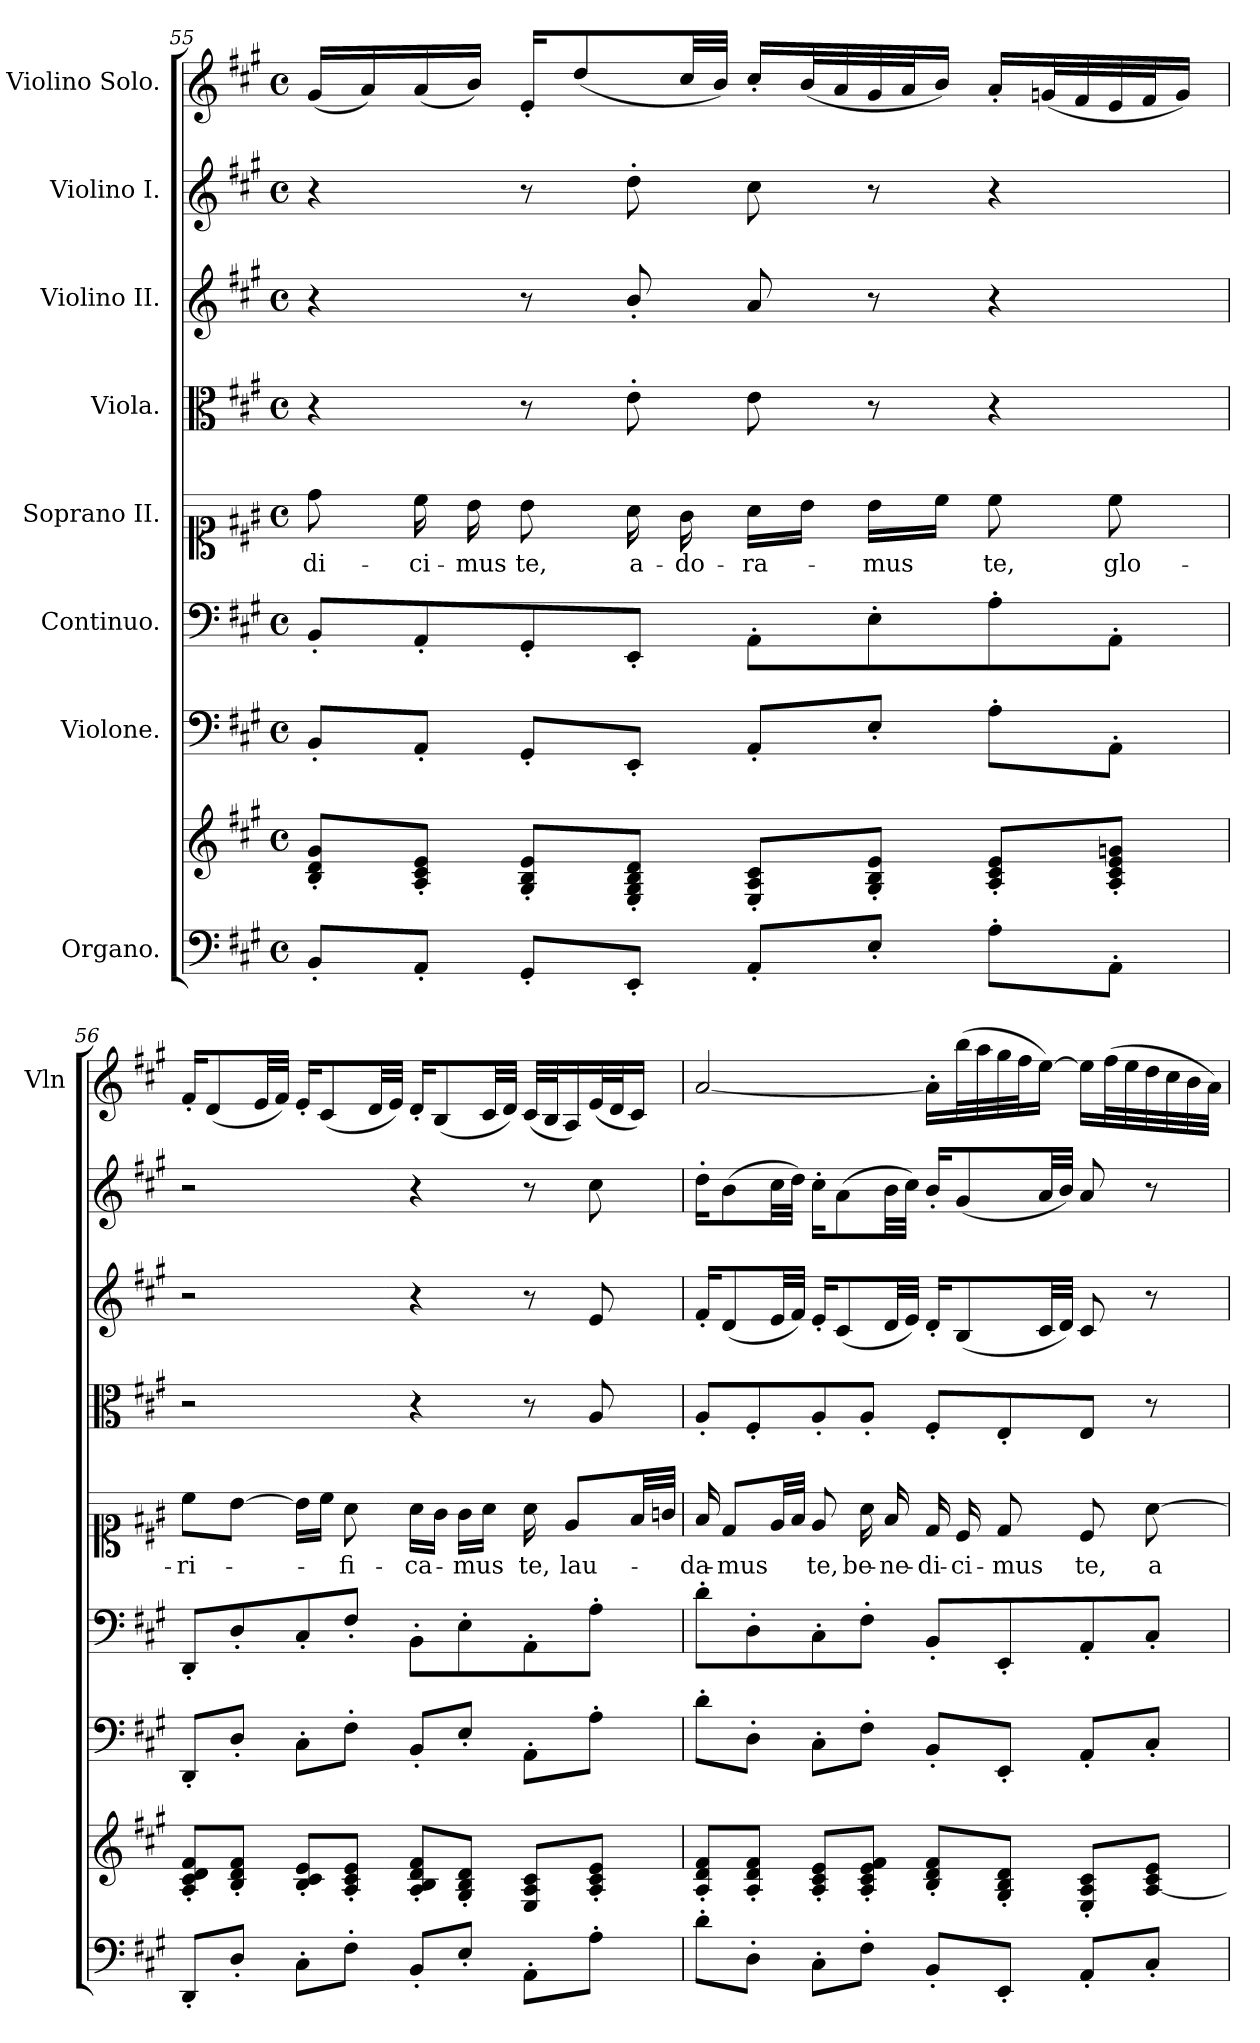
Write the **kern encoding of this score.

**kern	**kern	**kern	**kern	**kern	**text	**kern	**kern	**kern	**kern
*part8	*part8	*part7	*part6	*part5	*part5	*part4	*part3	*part2	*part1
*staff9	*staff8	*staff7	*staff6	*staff5	*staff5	*staff4	*staff3	*staff2	*staff1
*I"Organo.	*	*I"Violone.	*I"Continuo.	*I"Soprano II.	*	*I"Viola.	*I"Violino II.	*I"Violino I.	*I"Violino Solo.
*	*	*	*	*	*	*	*	*	*I'Vln
*clefF4	*clefG2	*clefF4	*clefF4	*clefC1	*	*clefC3	*clefG2	*clefG2	*clefG2
*	*	*ITrd7c12	*	*	*	*	*	*	*
*k[f#c#g#]	*k[f#c#g#]	*k[f#c#g#]	*k[f#c#g#]	*k[f#c#g#]	*	*k[f#c#g#]	*k[f#c#g#]	*k[f#c#g#]	*k[f#c#g#]
*M4/4	*M4/4	*M4/4	*M4/4	*M4/4	*	*M4/4	*M4/4	*M4/4	*M4/4
*met(c)	*met(c)	*met(c)	*met(c)	*met(c)	*	*met(c)	*met(c)	*met(c)	*met(c)
=55	=55	=55	=55	=55	=55	=55	=55	=55	=55
!	!	!	!	!	!LO:LY:b	!	!	!	!
8BB'/L	8B'/ 8d'/ 8g#'/L	8BBB'/L	8BB'/L	8dd\	-di-	4r	4r	4r	(16g#/LL
.	.	.	.	.	.	.	.	.	16a/)
!	!	!	!	!	!LO:LY:b	!	!	!	!
8AA'/J	8A'/ 8c#'/ 8e'/J	8AAA'/J	8AA'/	16cc#\	-ci-	.	.	.	(16a/
!	!	!	!	!	!LO:LY:b	!	!	!	!
.	.	.	.	16b\	-mus	.	.	.	16b/JJ)
!	!	!	!	!	!LO:LY:b	!	!	!	!
8GG#'/L	8G#'/ 8B'/ 8e'/L	8GGG#'/L	8GG#'/	8b\	te,	8r	8r	8r	16e'/KL
.	.	.	.	.	.	.	.	.	(8dd/
!	!	!	!	!	!LO:LY:b	!	!	!	!
8EE'/J	8E'/ 8G#'/ 8B'/ 8d'/J	8EEE'/J	8EE'/J	16a\	a-	8e'\	8b'/	8dd'\	.
!	!	!	!	!	!LO:LY:b	!	!	!	!
.	.	.	.	16g#\	-do-	.	.	.	32cc#/LL
.	.	.	.	.	.	.	.	.	32b/JJJ)
!	!	!	!	!	!LO:LY:b	!	!	!	!
8AA'/L	8E'/ 8A'/ 8c#'/L	8AAA'/L	8AA'\L	16a\LL	-ra-	8e\	8a/	8cc#\	16cc#'/LL
.	.	.	.	16b\JJ	.	.	.	.	(32b/L
.	.	.	.	.	.	.	.	.	32a/
!	!	!	!	!	!LO:LY:b	!	!	!	!
8E'/J	8G#'/ 8B'/ 8e'/J	8EE'/J	8E'\	16b\LL	-mus	8r	8r	8r	32g#/
.	.	.	.	.	.	.	.	.	32a/J
.	.	.	.	16cc#\JJ	.	.	.	.	16b/JJ)
!	!	!	!	!	!LO:LY:b	!	!	!	!
8A'\L	8A'/ 8c#'/ 8e'/L	8AA'\L	8A'\	8cc#\	te,	4r	4r	4r	16a'/LL
.	.	.	.	.	.	.	.	.	(32gn/L
.	.	.	.	.	.	.	.	.	32f#/
!	!	!	!	!	!LO:LY:b	!	!	!	!
8AA'\J	8A'/ 8c#'/ 8e'/ 8gn'/J	8AAA'\J	8AA'\J	8cc#\	glo-	.	.	.	32e/
.	.	.	.	.	.	.	.	.	32f#/J
.	.	.	.	.	.	.	.	.	16g/JJ)
!!LO:PB:g=z
=56	=56	=56	=56	=56	=56	=56	=56	=56	=56
!	!	!	!	!	!LO:LY:b	!	!	!	!
8DD'/L	8A'/ 8c#'/ 8d'/ 8f#'/L	8DDD'/L	8DD'/L	8cc#\L	-ri-	2r	2r	2r	16f#'/KL
.	.	.	.	.	.	.	.	.	(8d/
8D'/J	8B'/ 8d'/ 8f#'/J	8DD'/J	8D'/	[8b\J	.	.	.	.	.
.	.	.	.	.	.	.	.	.	32e/LL
.	.	.	.	.	.	.	.	.	32f#/JJJ)
8C#'\L	8B'/ 8c#'/ 8e'/L	8CC#'\L	8C#'/	16b\LL]	.	.	.	.	16e'/KL
.	.	.	.	16cc#\JJ	.	.	.	.	(8c#/
!	!	!	!	!	!LO:LY:b	!	!	!	!
8F#'\J	8A'/ 8c#'/ 8e'/J	8FF#'\J	8F#'/J	8a\	-fi-	.	.	.	.
.	.	.	.	.	.	.	.	.	32d/LL
.	.	.	.	.	.	.	.	.	32e/JJJ)
!	!	!	!	!	!LO:LY:b	!	!	!	!
8BB'/L	8A'/ 8B'/ 8d'/ 8f#'/L	8BBB'/L	8BB'\L	16a\LL	-ca-	4r	4r	4r	16d'/KL
.	.	.	.	16g#\JJ	.	.	.	.	(8B/
!	!	!	!	!	!LO:LY:b	!	!	!	!
8E'/J	8G#'/ 8B'/ 8d'/J	8EE'/J	8E'\	16g#\LL	-mus	.	.	.	.
.	.	.	.	16a\JJ	.	.	.	.	32c#/LL
.	.	.	.	.	.	.	.	.	32d/JJJ)
!	!	!	!	!	!LO:LY:b	!	!	!	!
8AA'\L	8E/ 8A/ 8c#/L	8AAA'\L	8AA'\	16a\	te,	8r	8r	8r	(32c#/LLL
.	.	.	.	.	.	.	.	.	32B/J
!	!	!	!	!	!LO:LY:b	!	!	!	!
.	.	.	.	8e/L	lau-	.	.	.	16A/)
8A'\J	8A'/ 8c#'/ 8e'/J	8AA'\J	8A'\J	.	.	8A/	8e/	8cc#\	(32e/L
.	.	.	.	.	.	.	.	.	32d/J
.	.	.	.	32f#/LL	.	.	.	.	16c#/JJ)
.	.	.	.	32gn/JJJ	.	.	.	.	.
=57	=57	=57	=57	=57	=57	=57	=57	=57	=57
!	!	!	!	!	!LO:LY:b	!	!	!	!
8d'\L	8A'/ 8d'/ 8f#'/L	8D'\L	8d'\L	16f#/	-da-	8A'/L	16f#'/KL	16dd'\KL	[2a/
!	!	!	!	!	!LO:LY:b	!	!	!	!
.	.	.	.	8d/L	-mus	.	(8d/	(8b\	.
8D'\J	8A'/ 8d'/ 8f#'/J	8DD'\J	8D'\	.	.	8F#'/	.	.	.
.	.	.	.	32e/LL	.	.	32e/LL	32cc#\LL	.
.	.	.	.	32f#/JJJ	.	.	32f#/JJJ)	32dd\JJJ)	.
!	!	!	!	!	!LO:LY:b	!	!	!	!
8C#'\L	8A'/ 8c#'/ 8e'/L	8CC#'\L	8C#'\	8e/	te,	8A'/	16e'/KL	16cc#'\KL	.
.	.	.	.	.	.	.	(8c#/	(8a\	.
!	!	!	!	!	!LO:LY:b	!	!	!	!
8F#'\J	8A'/ 8c#'/ 8e'/ 8f#'/J	8FF#'\J	8F#'\J	16a\	be-	8A'/J	.	.	.
!	!	!	!	!	!LO:LY:b	!	!	!	!
.	.	.	.	16f#/	-ne-	.	32d/LL	32b\LL	.
.	.	.	.	.	.	.	32e/JJJ)	32cc#\JJJ)	.
!	!	!	!	!	!LO:LY:b	!	!	!	!
8BB'/L	8B'/ 8d'/ 8f#'/L	8BBB'/L	8BB'/L	16d/	-di-	8F#'/L	16d'/KL	16b'/KL	16a'\LL]
!	!	!	!	!	!LO:LY:b	!	!	!	!
.	.	.	.	16c#/	-ci-	.	(8B/	(8g#/	(32bb\L
.	.	.	.	.	.	.	.	.	32aa\
!	!	!	!	!	!LO:LY:b	!	!	!	!
8EE'/J	8G#'/ 8B'/ 8d'/J	8EEE'/J	8EE'/	8d/	-mus	8E'/	.	.	32gg#\
.	.	.	.	.	.	.	.	.	32ff#\J
.	.	.	.	.	.	.	32c#/LL	32a/LL	[16ee\JJ)
.	.	.	.	.	.	.	32d/JJJ)	32b/JJJ)	.
!	!	!	!	!	!LO:LY:b	!	!	!	!
8AA'/L	8E'/ 8A'/ 8c#'/L	8AAA'/L	8AA'/	8c#/	te,	8E/J	8c#/	8a/	16ee\LL]
.	.	.	.	.	.	.	.	.	(32ff#\L
.	.	.	.	.	.	.	.	.	32ee\
!	!	!	!	!	!LO:LY:b	!	!	!	!
8C#'/J	[8A/ 8c#/ 8e/J	8CC#'/J	8C#'/J	[8a\	a-	8r	8r	8r	32dd\
.	.	.	.	.	.	.	.	.	32cc#\
.	.	.	.	.	.	.	.	.	32b\
.	.	.	.	.	.	.	.	.	32a\JJJ)
=	=	=	=	=	=	=	=	=	=
*-	*-	*-	*-	*-	*-	*-	*-	*-	*-
